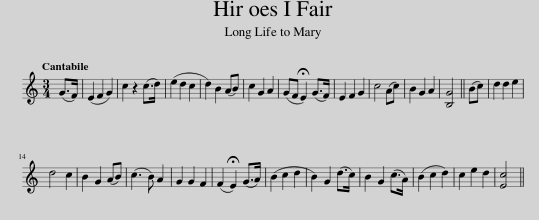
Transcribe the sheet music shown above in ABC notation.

X:1
L:1/8
Q:1/4=120
M:3/4
I:linebreak $
K:C
V:1 treble
V:1
 (G>F) | (E2 F2 G2) | c2 z2 (c>d) | (e2 d2 c2 | d2) B2 (AB) | %5
 c2 G2 A2 | (GF !fermata!E2) (G>F) | E2 F2 G2 | c4 (Ac) | B2 G2 A2 | %10
 [B,G]4 || (Bc) | d2 d2 e2 |$ d4 c2 | B2 G2 (AB) | %15
 (c3 B) A2 | G2 G2 F2 | (F2 !fermata!E2) (G>A) | (B2 c2 d2 | B2) G2 (d>c) | %20
 B2 G2 (c>A) | (B2 c2 d2) | c2 e2 d2 | [Ec]4 || %24
